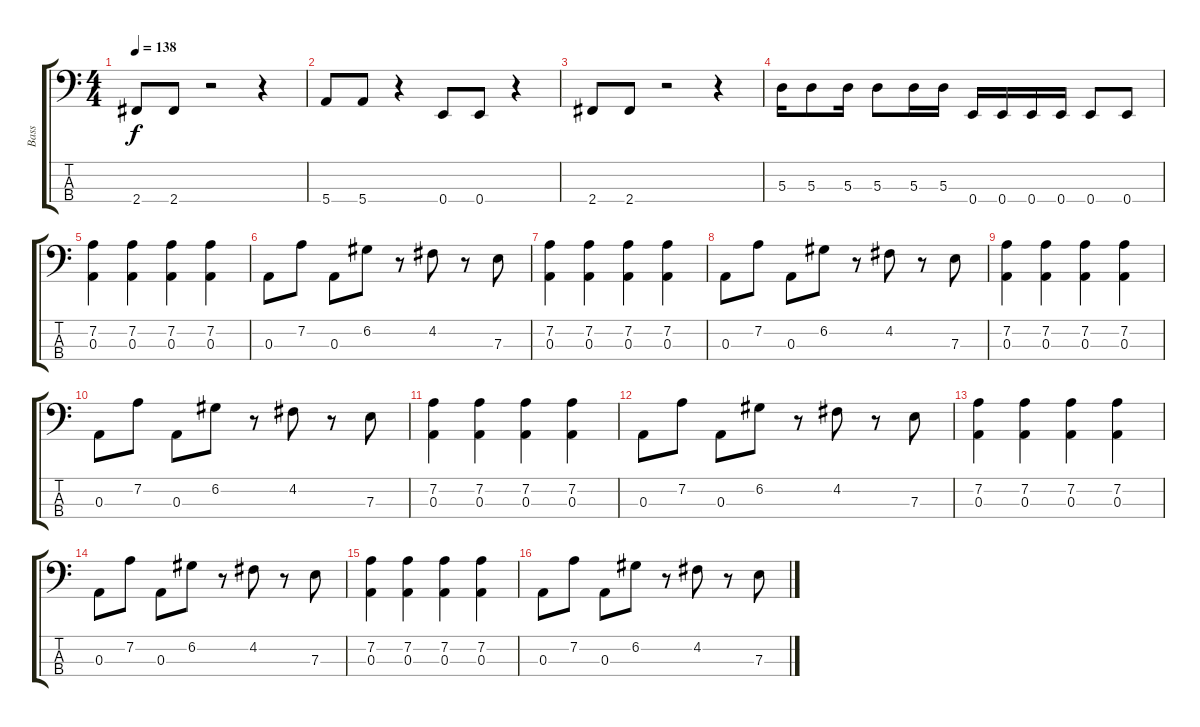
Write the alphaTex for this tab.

\track ("Bass" "Bass") {instrument electricbasspick}
\staff {score tabs}
\tuning (G2 D2 A1 E1) {hide}
\ts (4 4)
\tempo 138
\clef f4
\ks c
2.4.8{dy f} 2.4.8 r.2 r.4 |
5.4.8 5.4.8 r.4 0.4.8 0.4.8 r.4 |
2.4.8 2.4.8 r.2 r.4 |
5.3.16 5.3.8 5.3.16 5.3.8 5.3.16 5.3.16 0.4.16 0.4.16 0.4.16 0.4.16 0.4.8 0.4.8 |
(7.2 0.3).4 (7.2 0.3).4 (7.2 0.3).4 (7.2 0.3).4 |
0.3.8 7.2.8 0.3.8 6.2.8 r.8 4.2.8 r.8 7.3.8 |
(7.2 0.3).4 (7.2 0.3).4 (7.2 0.3).4 (7.2 0.3).4 |
0.3.8 7.2.8 0.3.8 6.2.8 r.8 4.2.8 r.8 7.3.8 |
(7.2 0.3).4 (7.2 0.3).4 (7.2 0.3).4 (7.2 0.3).4 |
0.3.8 7.2.8 0.3.8 6.2.8 r.8 4.2.8 r.8 7.3.8 |
(7.2 0.3).4 (7.2 0.3).4 (7.2 0.3).4 (7.2 0.3).4 |
0.3.8 7.2.8 0.3.8 6.2.8 r.8 4.2.8 r.8 7.3.8 |
(7.2 0.3).4 (7.2 0.3).4 (7.2 0.3).4 (7.2 0.3).4 |
0.3.8 7.2.8 0.3.8 6.2.8 r.8 4.2.8 r.8 7.3.8 |
(7.2 0.3).4 (7.2 0.3).4 (7.2 0.3).4 (7.2 0.3).4 |
0.3.8 7.2.8 0.3.8 6.2.8 r.8 4.2.8 r.8 7.3.8
